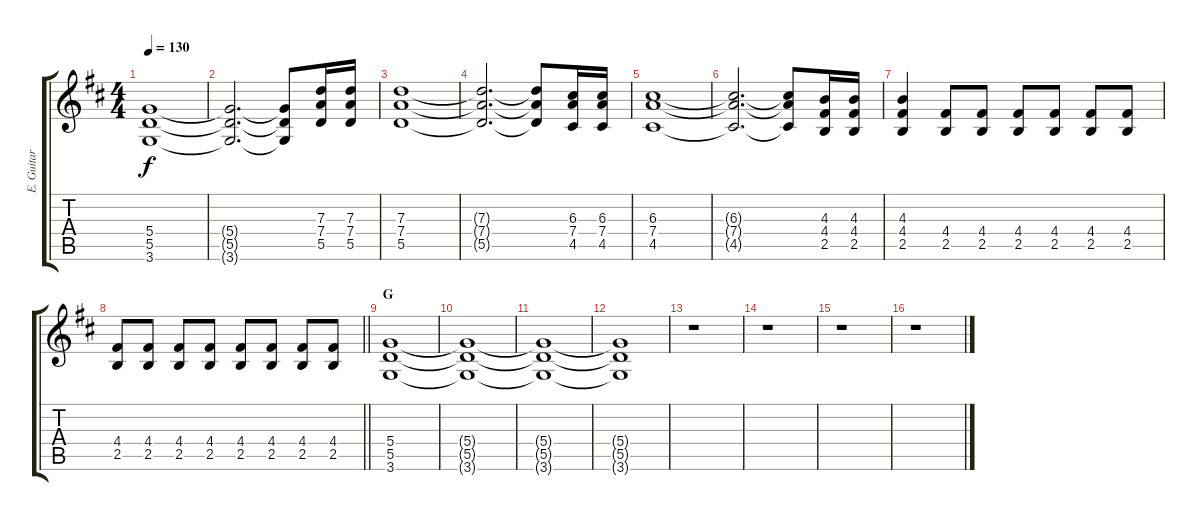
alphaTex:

\track ("E. Guitar III" "E. Guitar ") {instrument overdrivenguitar}
\staff {score tabs}
\tuning (E4 B3 G3 D3 A2 E2) {hide}
\ts (4 4)
\tempo 130
\clef g2
\ks d
(5.4 5.5 3.6).1{dy f} |
(5.4{t} 5.5{t} 3.6{t}).2{d} (5.4{t} 5.5{t} 3.6{t}).8 (7.3 7.4 5.5).16 (7.3 7.4 5.5).16 |
(7.3 7.4 5.5).1 |
(7.3{t} 7.4{t} 5.5{t}).2{d} (7.3{t} 7.4{t} 5.5{t}).8 (6.3 7.4 4.5).16 (6.3 7.4 4.5).16 |
(6.3 7.4 4.5).1 |
(6.3{t} 7.4{t} 4.5{t}).2{d} (6.3{t} 7.4{t} 4.5{t}).8 (4.3 4.4 2.5).16 (4.3 4.4 2.5).16 |
(4.3 4.4 2.5).4 (4.4 2.5).8 (4.4 2.5).8 (4.4 2.5).8 (4.4 2.5).8 (4.4 2.5).8 (4.4 2.5).8 |
\barLineRight lightlight
(4.4 2.5).8 (4.4 2.5).8 (4.4 2.5).8 (4.4 2.5).8 (4.4 2.5).8 (4.4 2.5).8 (4.4 2.5).8 (4.4 2.5).8 |
\section ("" "G")
(5.4 5.5 3.6).1 |
(5.4{t} 5.5{t} 3.6{t}).1 |
(5.4{t} 5.5{t} 3.6{t}).1 |
(5.4{t} 5.5{t} 3.6{t}).1 |
r.1 |
r.1 |
r.1 |
r.1
